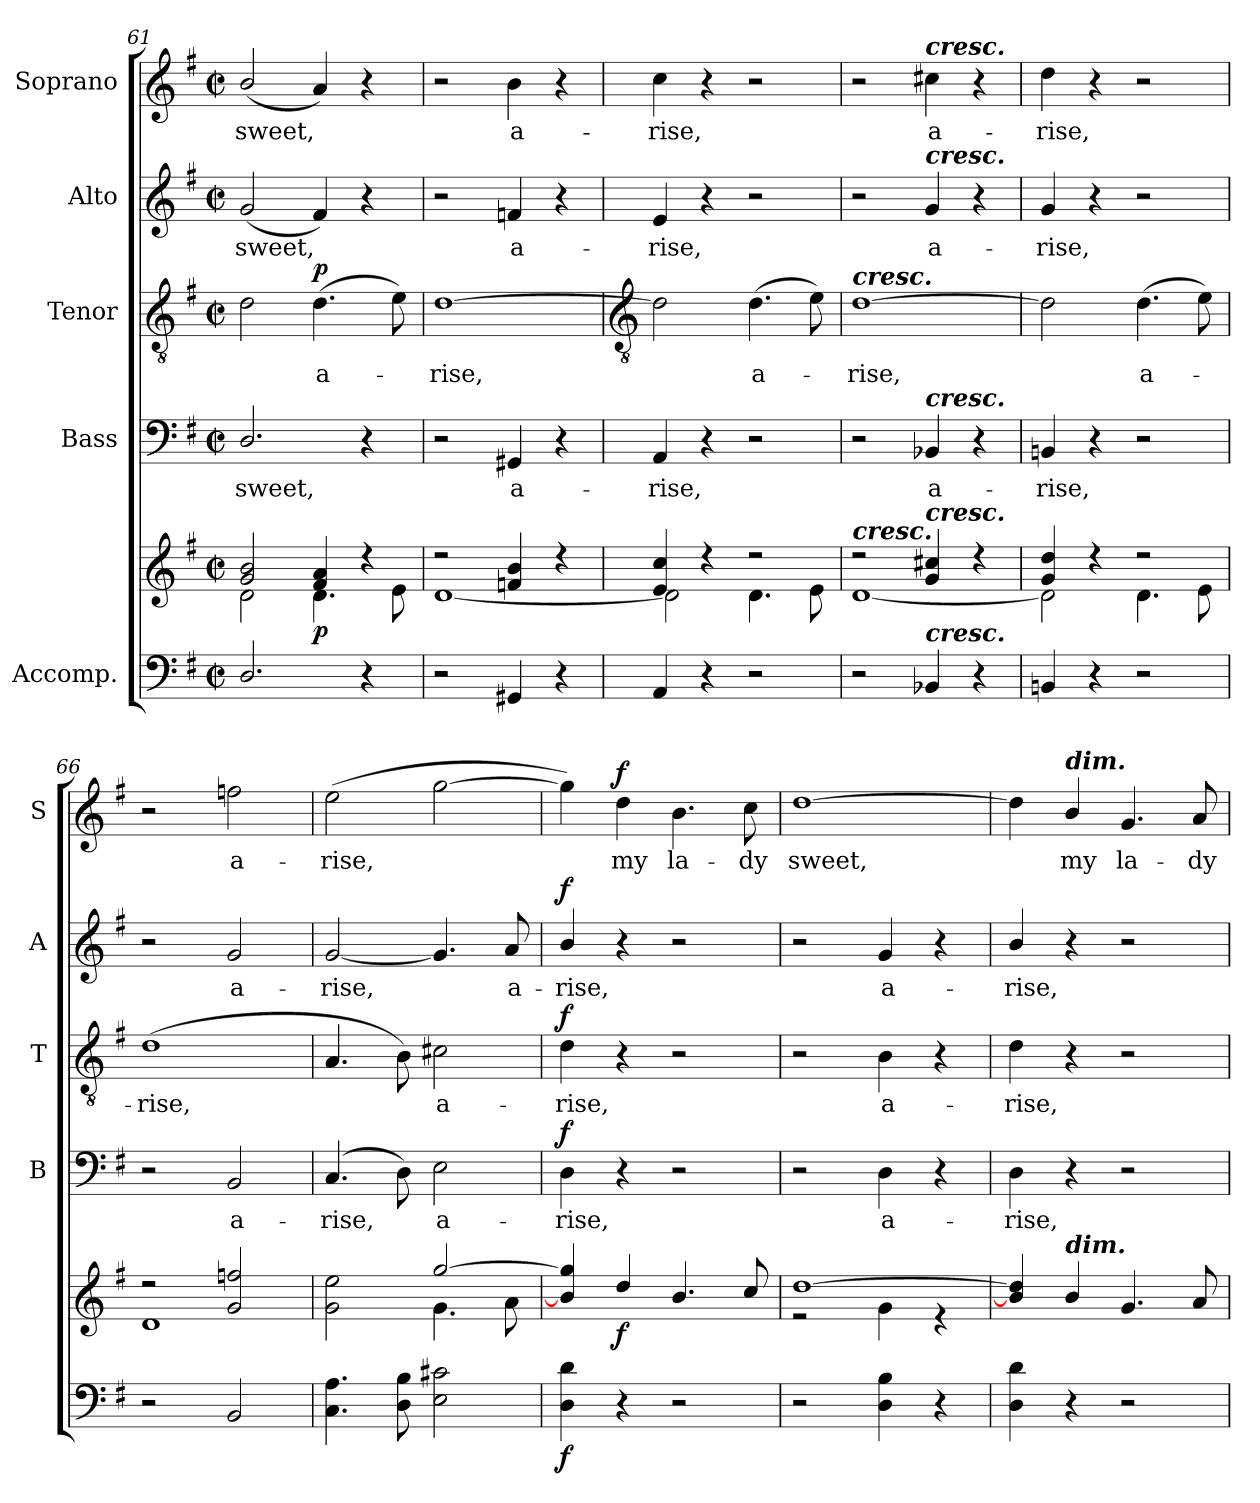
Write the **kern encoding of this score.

**kern	**kern	**dynam	**kern	**text	**dynam	**kern	**text	**dynam	**kern	**text	**dynam	**kern	**text	**dynam
*part5	*part5	*part5	*part4	*part4	*part4	*part3	*part3	*part3	*part2	*part2	*part2	*part1	*part1	*part1
*staff6	*staff5	*staff5/6	*staff4	*staff4	*staff4	*staff3	*staff3	*staff3	*staff2	*staff2	*staff2	*staff1	*staff1	*staff1
*I"Accomp.	*	*	*I"Bass	*	*	*I"Tenor	*	*	*I"Alto	*	*	*I"Soprano	*	*
*	*	*	*I'B	*	*	*I'T	*	*	*I'A	*	*	*I'S	*	*
*clefF4	*clefG2	*	*clefF4	*	*	*clefGv2	*	*	*clefG2	*	*	*clefG2	*	*
*k[f#]	*k[f#]	*	*k[f#]	*	*	*k[f#]	*	*	*k[f#]	*	*	*k[f#]	*	*
*G:	*G:	*	*G:	*	*	*G:	*	*	*G:	*	*	*G:	*	*
*M2/2	*M2/2	*	*M2/2	*	*	*M2/2	*	*	*M2/2	*	*	*M2/2	*	*
*met(c|)	*met(c|)	*	*met(c|)	*	*	*met(c|)	*	*	*met(c|)	*	*	*met(c|)	*	*
=61	=61	=61	=61	=61	=61	=61	=61	=61	=61	=61	=61	=61	=61	=61
*	*^	*	*	*	*	*	*	*	*	*	*	*	*	*
!	!	!	!	!	!LO:LY:b	!	!	!	!	!	!LO:LY:b	!	!	!LO:LY:b	!
2.D/	2g/ 2b/	2d\	.	2.D/	sweet,	.	2d	.	.	(<2g	sweet,	.	(<2b/	sweet,	.
!	!	!	!LO:DY:b	!	!	!	!	!LO:LY:b	!LO:DY:b	!	!	!	!	!	!
.	4f# 4a	4.d\	p	.	.	.	(>4.d	a-	p	4f#)	.	.	4a)	.	.
4r	4r	.	.	4r	.	.	.	.	.	4r	.	.	4r	.	.
.	.	8e\	.	.	.	.	8e)	.	.	.	.	.	.	.	.
=62	=62	=62	=62	=62	=62	=62	=62	=62	=62	=62	=62	=62	=62	=62	=62
!	!	!	!	!	!	!	!	!LO:LY:b	!	!	!	!	!	!	!
2r	2r	[1d\	.	2r	.	.	[1d	rise,	.	2r	.	.	2r	.	.
!	!	!	!	!	!LO:LY:b	!	!	!	!	!	!LO:LY:b	!	!	!LO:LY:b	!
4GG#X	4fn 4b	.	.	4GG#X	a-	.	.	.	.	4fn	a-	.	4b	a-	.
4r	4r	.	.	4r	.	.	.	.	.	4r	.	.	4r	.	.
!!LO:LB:g=z
=63	=63	=63	=63	=63	=63	=63	=63	=63	=63	=63	=63	=63	=63	=63	=63
*	*	*	*	*	*	*	*clefGv2	*	*	*	*	*	*	*	*
!	!	!	!	!	!LO:LY:b	!	!	!	!	!	!LO:LY:b	!	!	!LO:LY:b	!
4AA	4e 4cc	2d\]	.	4AA	-rise,	.	2d]	.	.	4e	-rise,	.	4cc	-rise,	.
4r	4r	.	.	4r	.	.	.	.	.	4r	.	.	4r	.	.
!	!	!	!	!	!	!	!	!LO:LY:b	!	!	!	!	!	!	!
2r	2r	4.d\	.	2r	.	.	(>4.d	a-	.	2r	.	.	2r	.	.
.	.	8e\	.	.	.	.	8e)	.	.	.	.	.	.	.	.
=64	=64	=64	=64	=64	=64	=64	=64	=64	=64	=64	=64	=64	=64	=64	=64
!	!	!	!	!	!	!	!LO:TX:a:Bi:t=cresc.	!	!	!	!	!	!	!	!
!	!LO:TX:a:Bi:t=cresc.	!	!	!	!	!	!	!	!	!	!	!	!	!	!
!	!	!	!	!	!	!	!	!LO:LY:b	!	!	!	!	!	!	!
2r	2r	[1d\	.	2r	.	.	[1d	rise,	.	2r	.	.	2r	.	.
!	!	!	!	!	!	!	!	!	!	!	!	!	!LO:TX:a:Bi:t=cresc.	!	!
!	!	!	!	!	!	!	!	!	!	!LO:TX:a:Bi:t=cresc.	!	!	!	!	!
!	!	!	!	!LO:TX:a:Bi:t=cresc.	!	!	!	!	!	!	!	!	!	!	!
!	!LO:TX:a:Bi:t=cresc.	!	!	!	!	!	!	!	!	!	!	!	!	!	!
!LO:TX:a:Bi:t=cresc.	!	!	!	!	!	!	!	!	!	!	!	!	!	!	!
!	!	!	!	!	!LO:LY:b	!	!	!	!	!	!LO:LY:b	!	!	!LO:LY:b	!
4BB-X	4g 4cc#X	.	.	4BB-X	a-	.	.	.	.	4g	a-	.	4cc#X	a-	.
4r	4r	.	.	4r	.	.	.	.	.	4r	.	.	4r	.	.
=65	=65	=65	=65	=65	=65	=65	=65	=65	=65	=65	=65	=65	=65	=65	=65
!	!	!	!	!	!LO:LY:b	!	!	!	!	!	!LO:LY:b	!	!	!LO:LY:b	!
4BBn	4g/ 4dd/	2d\]	.	4BBn	-rise,	.	2d]	.	.	4g	-rise,	.	4dd	-rise,	.
4r	4r	.	.	4r	.	.	.	.	.	4r	.	.	4r	.	.
!	!	!	!	!	!	!	!	!LO:LY:b	!	!	!	!	!	!	!
2r	2r	4.d\	.	2r	.	.	(>4.d	a-	.	2r	.	.	2r	.	.
.	.	8e\	.	.	.	.	8e)	.	.	.	.	.	.	.	.
=66	=66	=66	=66	=66	=66	=66	=66	=66	=66	=66	=66	=66	=66	=66	=66
!	!	!	!	!	!	!	!	!LO:LY:b	!	!	!	!	!	!	!
2r	2r	1d\	.	2r	.	.	(>1d	rise,	.	2r	.	.	2r	.	.
!	!	!	!	!	!LO:LY:b	!	!	!	!	!	!LO:LY:b	!	!	!LO:LY:b	!
2BB	2g/ 2ffn/	.	.	2BB	a-	.	.	.	.	2g	a-	.	2ffn	a-	.
=67	=67	=67	=67	=67	=67	=67	=67	=67	=67	=67	=67	=67	=67	=67	=67
!	!	!	!	!	!LO:LY:b	!	!	!	!	!	!LO:LY:b	!	!	!LO:LY:b	!
4.C 4.A	2g 2ee	2ryy	.	(<4.C	-rise,	.	4.A	.	.	[2g	-rise,	.	(>2ee	-rise,	.
8D 8B	.	.	.	8D)	.	.	8B)	.	.	.	.	.	.	.	.
!	!	!	!	!	!LO:LY:b	!	!	!LO:LY:b	!	!	!	!	!	!	!
2E 2c#X	[2gg/	4.g\	.	2E	a-	.	2c#X	a-	.	4.g]	.	.	[2gg	.	.
!	!	!	!	!	!	!	!	!	!	!	!LO:LY:b	!	!	!	!
.	.	8a\	.	.	.	.	.	.	.	8a	a-	.	.	.	.
=68	=68	=68	=68	=68	=68	=68	=68	=68	=68	=68	=68	=68	=68	=68	=68
!	!	!	!LO:DY:b=2	!	!LO:LY:b	!LO:DY:b	!	!LO:LY:b	!LO:DY:b	!	!LO:LY:b	!LO:DY:b	!	!	!
4D 4d	4b] 4gg]	1ryy	f	4D	rise,	f	4d	rise,	f	4b/	rise,	f	4gg])	.	.
!	!	!	!LO:DY:b	!	!	!	!	!	!	!	!	!	!	!LO:LY:b	!LO:DY:b
4r	4dd	.	f	4r	.	.	4r	.	.	4r	.	.	4dd	my	f
!	!	!	!	!	!	!	!	!	!	!	!	!	!	!LO:LY:b	!
2r	4.b	.	.	2r	.	.	2r	.	.	2r	.	.	4.b	la-	.
!	!	!	!	!	!	!	!	!	!	!	!	!	!	!LO:LY:b	!
.	8cc	.	.	.	.	.	.	.	.	.	.	.	8cc	-dy	.
=69	=69	=69	=69	=69	=69	=69	=69	=69	=69	=69	=69	=69	=69	=69	=69
!	!	!	!	!	!	!	!	!	!	!	!	!	!	!LO:LY:b	!
2r	[1dd	2r	.	2r	.	.	2r	.	.	2r	.	.	[1dd	sweet,	.
!	!	!	!	!	!LO:LY:b	!	!	!LO:LY:b	!	!	!LO:LY:b	!	!	!	!
4D 4B	.	4g\	.	4D	a-	.	4B	a-	.	4g	a-	.	.	.	.
4r	.	4r	.	4r	.	.	4r	.	.	4r	.	.	.	.	.
=70	=70	=70	=70	=70	=70	=70	=70	=70	=70	=70	=70	=70	=70	=70	=70
!	!	!	!	!	!LO:LY:b	!	!	!LO:LY:b	!	!	!LO:LY:b	!	!	!	!
4D 4d	4b] 4dd]	1ryy	.	4D	-rise,	.	4d	-rise,	.	4b/	-rise,	.	4dd]	.	.
!	!	!	!	!	!	!	!	!	!	!	!	!	!LO:TX:a:Bi:t=dim.	!	!
!	!LO:TX:a:Bi:t=dim.	!	!	!	!	!	!	!	!	!	!	!	!	!	!
!	!	!	!	!	!	!	!	!	!	!	!	!	!	!LO:LY:b	!
4r	4b/	.	.	4r	.	.	4r	.	.	4r	.	.	4b/	my	.
!	!	!	!	!	!	!	!	!	!	!	!	!	!	!LO:LY:b	!
2r	4.g	.	.	2r	.	.	2r	.	.	2r	.	.	4.g	la-	.
!	!	!	!	!	!	!	!	!	!	!	!	!	!	!LO:LY:b	!
.	8a	.	.	.	.	.	.	.	.	.	.	.	8a	-dy	.
*	*v	*v	*	*	*	*	*	*	*	*	*	*	*	*	*
=	=	=	=	=	=	=	=	=	=	=	=	=	=	=
*-	*-	*-	*-	*-	*-	*-	*-	*-	*-	*-	*-	*-	*-	*-
